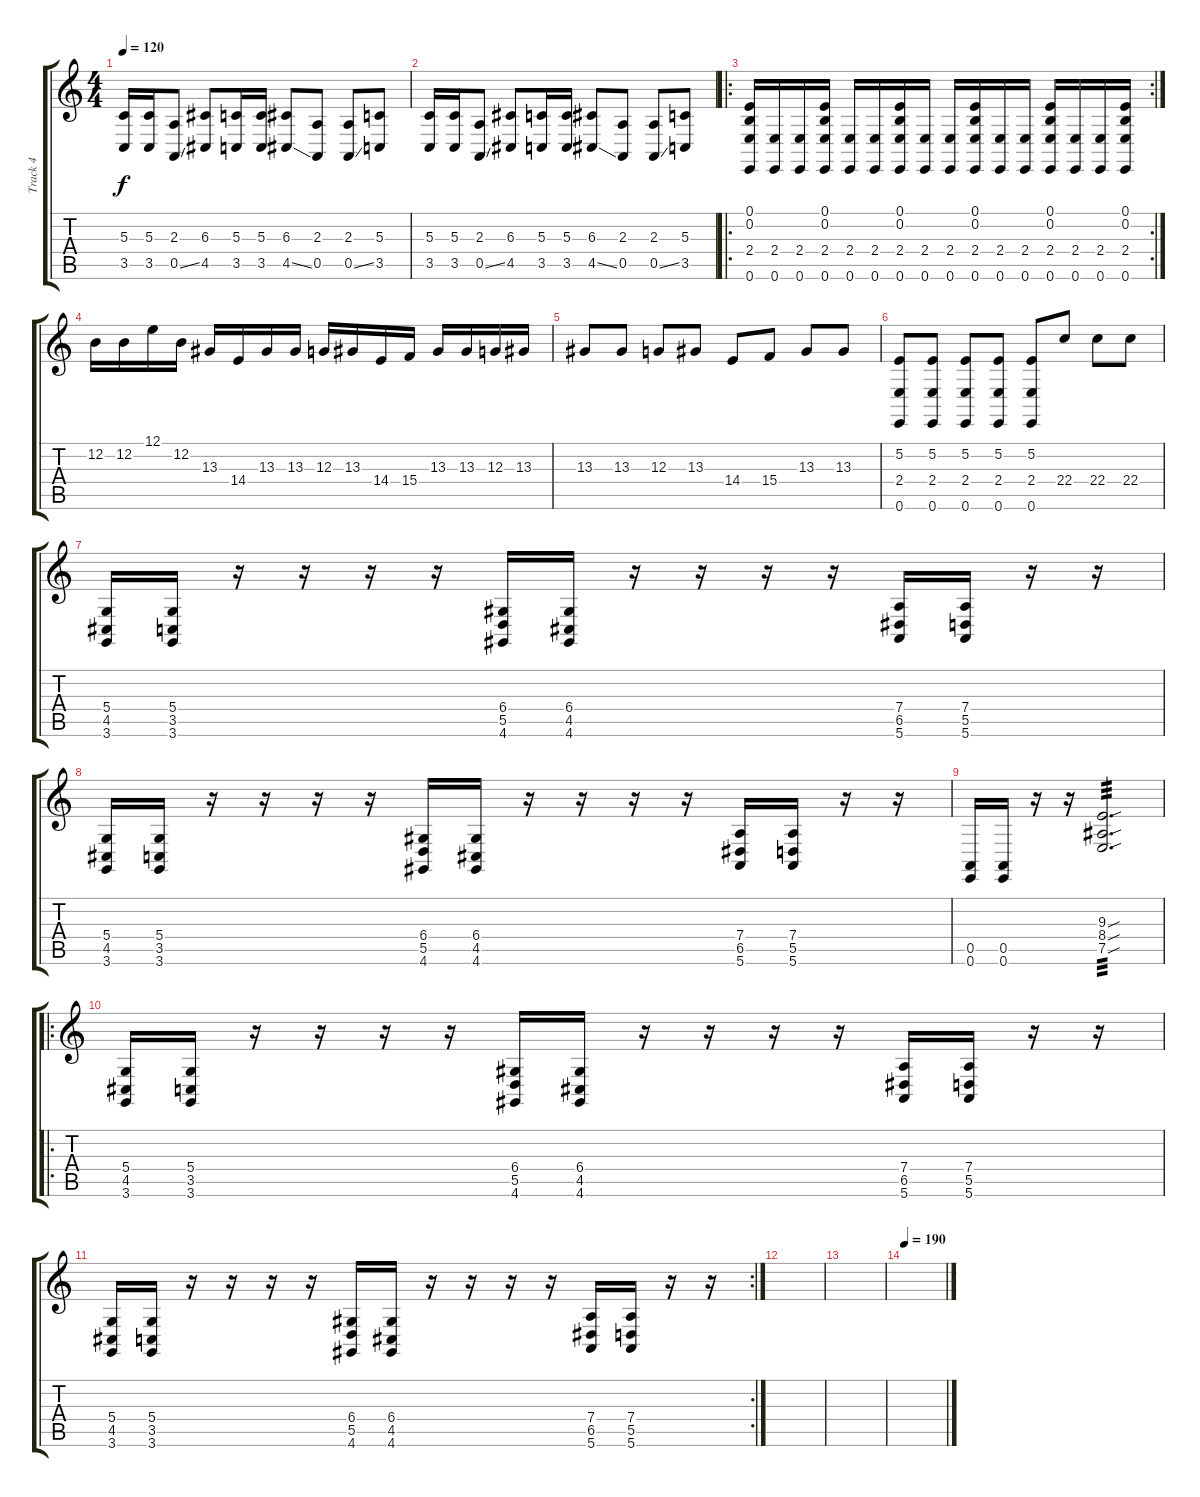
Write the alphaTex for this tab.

\track ("Track 4" "Track 4") {instrument lead2sawtooth}
\staff {score tabs}
\tuning (E4 B3 G3 D3 A2 E2) {hide}
\ts (4 4)
\tempo 120
\clef g2
\ks c
(5.3 3.5).16{dy f} (5.3 3.5).16 (2.3 0.5{ss}).8 (6.3 4.5).8 (5.3 3.5).16 (5.3 3.5).16 (6.3 4.5{ss}).8 (2.3 0.5).8 (2.3 0.5{ss}).8 (5.3 3.5).8 |
(5.3 3.5).16 (5.3 3.5).16 (2.3 0.5{ss}).8 (6.3 4.5).8 (5.3 3.5).16 (5.3 3.5).16 (6.3 4.5{ss}).8 (2.3 0.5).8 (2.3 0.5{ss}).8 (5.3 3.5).8 |
\ro
\rc 2
(0.1 0.2 2.4 0.6).16 (2.4 0.6).16 (2.4 0.6).16 (0.1 0.2 2.4 0.6).16 (2.4 0.6).16 (2.4 0.6).16 (0.1 0.2 2.4 0.6).16 (2.4 0.6).16 (2.4 0.6).16 (0.1 0.2 2.4 0.6).16 (2.4 0.6).16 (2.4 0.6).16 (0.1 0.2 2.4 0.6).16 (2.4 0.6).16 (2.4 0.6).16 (0.1 0.2 2.4 0.6).16 |
12.2.16 12.2.16 12.1.16 12.2.16 13.3.16 14.4.16 13.3.16 13.3.16 12.3.16 13.3.16 14.4.16 15.4.16 13.3.16 13.3.16 12.3.16 13.3.16 |
13.3.8 13.3.8 12.3.8 13.3.8 14.4.8 15.4.8 13.3.8 13.3.8 |
(5.2 2.4 0.6).8 (5.2 2.4 0.6).8 (5.2 2.4 0.6).8 (5.2 2.4 0.6).8 (5.2 2.4 0.6).8 22.4.8 22.4.8 22.4.8 |
(5.4 4.5 3.6).16 (5.4 3.5 3.6).16 r.16 r.16 r.16 r.16 (6.4 5.5 4.6).16 (6.4 4.5 4.6).16 r.16 r.16 r.16 r.16 (7.4 6.5 5.6).16 (7.4 5.5 5.6).16 r.16 r.16 |
(5.4 4.5 3.6).16 (5.4 3.5 3.6).16 r.16 r.16 r.16 r.16 (6.4 5.5 4.6).16 (6.4 4.5 4.6).16 r.16 r.16 r.16 r.16 (7.4 6.5 5.6).16 (7.4 5.5 5.6).16 r.16 r.16 |
(0.5 0.6).16 (0.5 0.6).16 r.16 r.16 (9.3{sou} 8.4{sou} 7.5{sou}).2{d tp 3} |
\ro
(5.4 4.5 3.6).16 (5.4 3.5 3.6).16 r.16 r.16 r.16 r.16 (6.4 5.5 4.6).16 (6.4 4.5 4.6).16 r.16 r.16 r.16 r.16 (7.4 6.5 5.6).16 (7.4 5.5 5.6).16 r.16 r.16 |
\rc 2
(5.4 4.5 3.6).16 (5.4 3.5 3.6).16 r.16 r.16 r.16 r.16 (6.4 5.5 4.6).16 (6.4 4.5 4.6).16 r.16 r.16 r.16 r.16 (7.4 6.5 5.6).16 (7.4 5.5 5.6).16 r.16 r.16 |
|
|
\tempo 190
